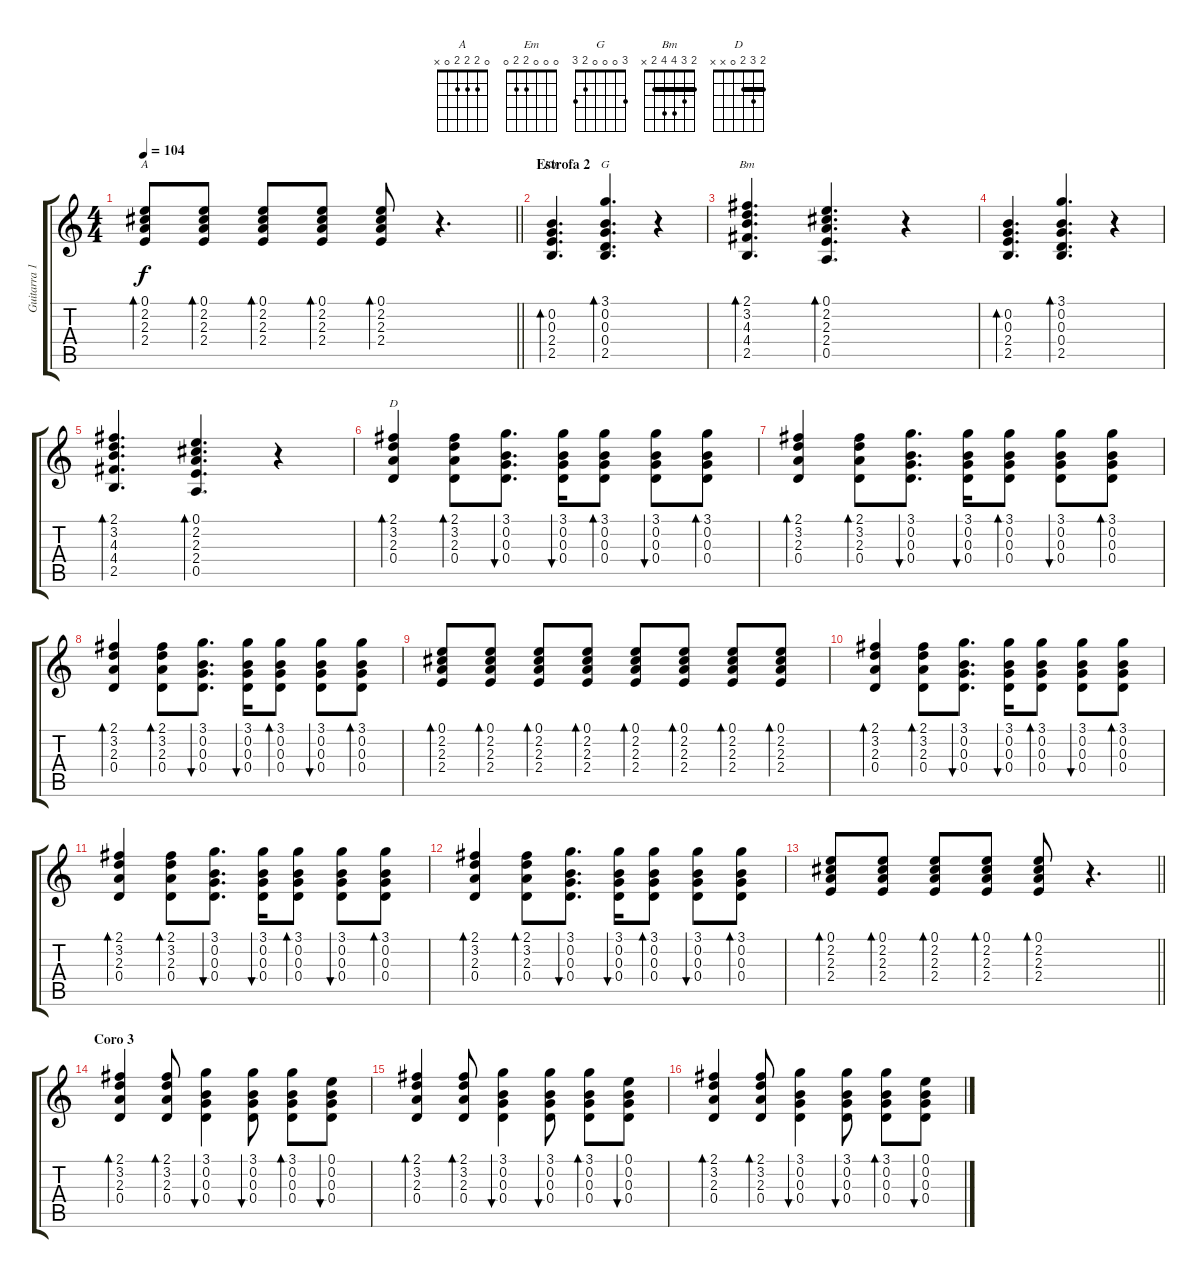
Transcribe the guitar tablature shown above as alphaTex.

\track ("Guitarra 1" "Guitarra 1") {instrument electricguitarclean}
\staff {score tabs}
\tuning (E4 B3 G3 D3 A2 E2) {hide}
\chord ("A" 0 2 2 2 0 x)
\chord ("Em" 0 0 0 2 2 0)
\chord ("G" 3 0 0 0 2 3)
\chord ("Bm" 2 3 4 4 2 x) {barre 2}
\chord ("D" 2 3 2 0 x x) {barre 2}
\ts (4 4)
\tempo 104
\clef g2
\barLineRight lightlight
\ks c
(0.1 2.2 2.3 2.4).8{bd 60 ch "A" dy f} (0.1 2.2 2.3 2.4).8{bd 60} (0.1 2.2 2.3 2.4).8{bd 60} (0.1 2.2 2.3 2.4).8{bd 60} (0.1 2.2 2.3 2.4).8{bd 60} r.4{d} |
\section ("" "Estrofa 2")
(0.2 0.3 2.4 2.5).4{d bd 60 ch "Em"} (3.1 0.2 0.3 0.4 2.5).4{d bd 60 ch "G"} r.4 |
(2.1 3.2 4.3 4.4 2.5).4{d bd 60 ch "Bm"} (0.1 2.2 2.3 2.4 0.5).4{d bd 60} r.4 |
(0.2 0.3 2.4 2.5).4{d bd 60} (3.1 0.2 0.3 0.4 2.5).4{d bd 60} r.4 |
(2.1 3.2 4.3 4.4 2.5).4{d bd 60} (0.1 2.2 2.3 2.4 0.5).4{d bd 60} r.4 |
(2.1 3.2 2.3 0.4).4{bd 60 ch "D"} (2.1 3.2 2.3 0.4).8{bd 60} (3.1 0.2 0.3 0.4).8{d bu 60} (3.1 0.2 0.3 0.4).16{bu 60} (3.1 0.2 0.3 0.4).8{bd 60} (3.1 0.2 0.3 0.4).8{bu 60} (3.1 0.2 0.3 0.4).8{bd 60} |
(2.1 3.2 2.3 0.4).4{bd 60} (2.1 3.2 2.3 0.4).8{bd 60} (3.1 0.2 0.3 0.4).8{d bu 60} (3.1 0.2 0.3 0.4).16{bu 60} (3.1 0.2 0.3 0.4).8{bd 60} (3.1 0.2 0.3 0.4).8{bu 60} (3.1 0.2 0.3 0.4).8{bd 60} |
(2.1 3.2 2.3 0.4).4{bd 60} (2.1 3.2 2.3 0.4).8{bd 60} (3.1 0.2 0.3 0.4).8{d bu 60} (3.1 0.2 0.3 0.4).16{bu 60} (3.1 0.2 0.3 0.4).8{bd 60} (3.1 0.2 0.3 0.4).8{bu 60} (3.1 0.2 0.3 0.4).8{bd 60} |
(0.1 2.2 2.3 2.4).8{bd 60} (0.1 2.2 2.3 2.4).8{bd 60} (0.1 2.2 2.3 2.4).8{bd 60} (0.1 2.2 2.3 2.4).8{bd 60} (0.1 2.2 2.3 2.4).8{bd 60} (0.1 2.2 2.3 2.4).8{bd 60} (0.1 2.2 2.3 2.4).8{bd 60} (0.1 2.2 2.3 2.4).8{bd 60} |
(2.1 3.2 2.3 0.4).4{bd 60} (2.1 3.2 2.3 0.4).8{bd 60} (3.1 0.2 0.3 0.4).8{d bu 60} (3.1 0.2 0.3 0.4).16{bu 60} (3.1 0.2 0.3 0.4).8{bd 60} (3.1 0.2 0.3 0.4).8{bu 60} (3.1 0.2 0.3 0.4).8{bd 60} |
(2.1 3.2 2.3 0.4).4{bd 60} (2.1 3.2 2.3 0.4).8{bd 60} (3.1 0.2 0.3 0.4).8{d bu 60} (3.1 0.2 0.3 0.4).16{bu 60} (3.1 0.2 0.3 0.4).8{bd 60} (3.1 0.2 0.3 0.4).8{bu 60} (3.1 0.2 0.3 0.4).8{bd 60} |
(2.1 3.2 2.3 0.4).4{bd 60} (2.1 3.2 2.3 0.4).8{bd 60} (3.1 0.2 0.3 0.4).8{d bu 60} (3.1 0.2 0.3 0.4).16{bu 60} (3.1 0.2 0.3 0.4).8{bd 60} (3.1 0.2 0.3 0.4).8{bu 60} (3.1 0.2 0.3 0.4).8{bd 60} |
\barLineRight lightlight
(0.1 2.2 2.3 2.4).8{bd 60} (0.1 2.2 2.3 2.4).8{bd 60} (0.1 2.2 2.3 2.4).8{bd 60} (0.1 2.2 2.3 2.4).8{bd 60} (0.1 2.2 2.3 2.4).8{bd 60} r.4{d} |
\section ("" "Coro 3")
(2.1 3.2 2.3 0.4).4{bd 60} (2.1 3.2 2.3 0.4).8{bd 60} (3.1 0.2 0.3 0.4).4{bu 60} (3.1 0.2 0.3 0.4).8{bu 60} (3.1 0.2 0.3 0.4).8{bd 60} (0.1 0.2 0.3 0.4).8{bu 60} |
(2.1 3.2 2.3 0.4).4{bd 60} (2.1 3.2 2.3 0.4).8{bd 60} (3.1 0.2 0.3 0.4).4{bu 60} (3.1 0.2 0.3 0.4).8{bu 60} (3.1 0.2 0.3 0.4).8{bd 60} (0.1 0.2 0.3 0.4).8{bu 60} |
(2.1 3.2 2.3 0.4).4{bd 60} (2.1 3.2 2.3 0.4).8{bd 60} (3.1 0.2 0.3 0.4).4{bu 60} (3.1 0.2 0.3 0.4).8{bu 60} (3.1 0.2 0.3 0.4).8{bd 60} (0.1 0.2 0.3 0.4).8{bu 60}
